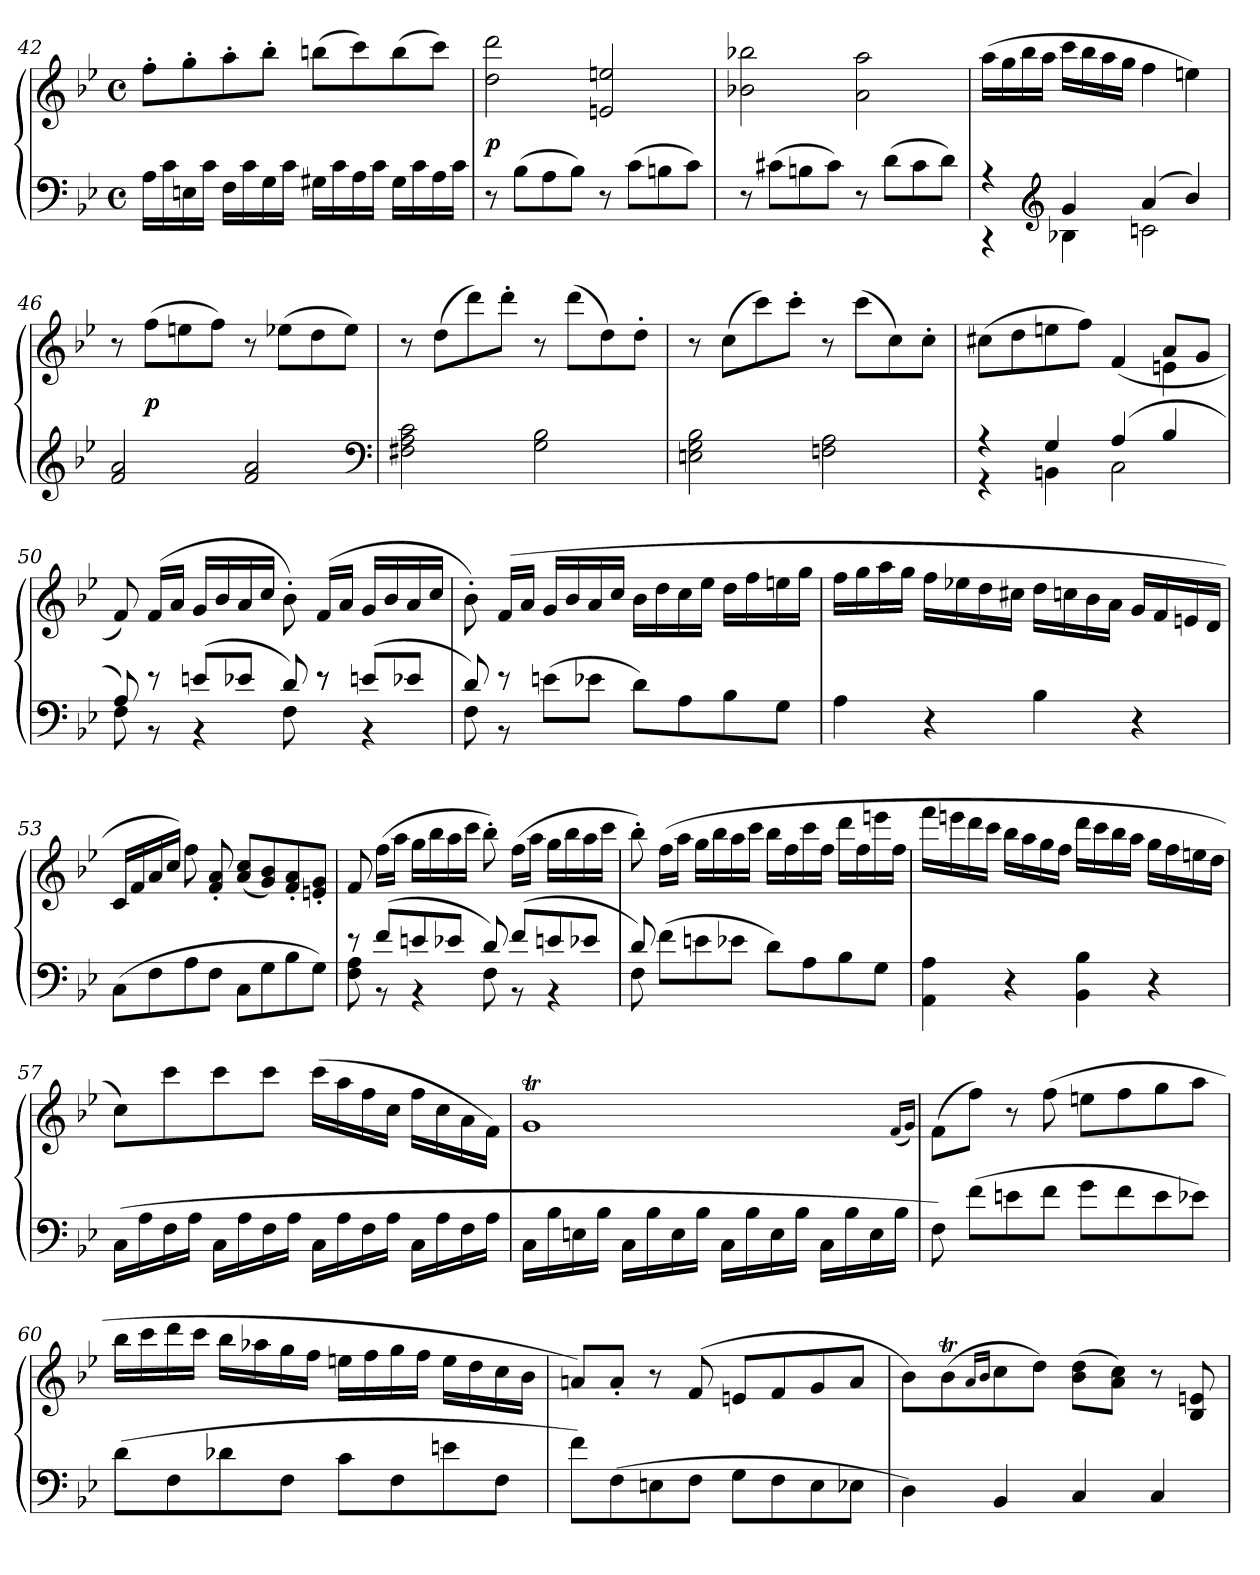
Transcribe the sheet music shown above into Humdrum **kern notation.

**kern	**kern	**dynam
*part1	*part1	*part1
*staff2	*staff1	*staff1/2
*clefF4	*clefG2	*
*k[b-e-]	*k[b-e-]	*
*M4/4	*M4/4	*
*met(c)	*met(c)	*
=42	=42	=42
16ALL	8ff'L	.
16c	.	.
16En	8gg'	.
16cJJ	.	.
16FLL	8aa'	.
16c	.	.
16G	8bb-'J	.
16cJJ	.	.
16G#XLL	(8bbnL	.
16c	.	.
16A	8ccc)	.
16cJJ	.	.
16G#LL	(8bb	.
16c	.	.
16A	8cccJ)	.
16cJJ	.	.
=43	=43	=43
8r	2dd 2ddd	p
(8B-L	.	.
8A	.	.
8B-J)	.	.
8r	2en 2een	.
(8cL	.	.
8Bn	.	.
8cJ)	.	.
=44	=44	=44
8r	2b-X 2bb-X	.
(8c#XL	.	.
8Bn	.	.
8c#J)	.	.
8r	2a 2aa	.
(8dL	.	.
8c#	.	.
8dJ)	.	.
=45	=45	=45
*^	*	*
4r	4r	(16aaLL	.
.	.	16gg	.
.	.	16bb-	.
.	.	16aaJJ	.
*clefG2	*	*	*
4g	4B-X	16cccLL	.
.	.	16bb-	.
.	.	16aa	.
.	.	16ggJJ	.
(4a	2cn	4ff	.
4b-)	.	4een)	.
*v	*v	*	*
=46	=46	=46
2f 2a	8r	.
.	(8ffL	p
.	8een	.
.	8ffJ)	.
2f 2a	8r	.
.	(8ee-XL	.
.	8dd	.
.	8ee-J)	.
*clefF4	*	*
=47	=47	=47
2F#X 2A 2c	8r	.
.	(8ddL	.
.	8ddd)	.
.	8ddd'J	.
2G 2B-	8r	.
.	(8dddL	.
.	8dd)	.
.	8dd'J	.
=48	=48	=48
2En 2G 2B-	8r	.
.	(8ccL	.
.	8ccc)	.
.	8ccc'J	.
2Fn 2A	8r	.
.	(8cccL	.
.	8cc)	.
.	8cc'J	.
=49	=49	=49
*^	*^	*
4r	4r	(8cc#XL	2.ryy	.
.	.	8dd	.	.
4G	4BBn	8een	.	.
.	.	8ffJ)	.	.
(4A	2C	(>4f	.	.
4B-	.	8aL	4en	.
.	.	8gJ	.	.
*	*	*v	*v	*
=50	=50	=50	=50
8A)	8F	8f)	.
8r	8r	(16fLL	.
.	.	16aJJ	.
(8enL	4r	16gLL	.
.	.	16b-	.
8e-XJ	.	16a	.
.	.	16ccJJ	.
8d)	8F	8b-')	.
8r	8re	(16fLL	.
.	.	16aJJ	.
(8enL	4r	16gLL	.
.	.	16b-	.
8e-XJ	.	16a	.
.	.	16ccJJ	.
=51	=51	=51	=51
8d)	8F	8b-')	.
8r	8r	(16fLL	.
.	.	16aJJ	.
2.ryy	(8enL	16gLL	.
.	.	16b-	.
.	8e-XJ	16a	.
.	.	16ccJJ	.
.	8dL)	16b-LL	.
.	.	16dd	.
.	8A	16cc	.
.	.	16ee-JJ	.
.	8B-	16ddLL	.
.	.	16ff	.
.	8GJ	16een	.
.	.	16ggJJ	.
*v	*v	*	*
=52	=52	=52
4A	16ffLL	.
.	16gg	.
.	16aa	.
.	16ggJJ	.
4r	16ffLL	.
.	16ee-X	.
.	16dd	.
.	16cc#XJJ	.
4B-	16ddLL	.
.	16ccn	.
.	16b-	.
.	16aJJ	.
4r	16gLL	.
.	16f	.
.	16en	.
.	16dJJ	.
=53	=53	=53
(8CL	16cLL	.
.	16f	.
8F	16a	.
.	16ccJJ)	.
8A	8ff	.
8FJ	8f' 8a'	.
8CL	(8a 8ccL	.
8G	8g 8b-)	.
8B-	8f' 8a'	.
8GJ)	8en' 8g'J	.
=54	=54	=54
*^	*	*
8re	8F 8A	8f	.
(8fL	8r	(16ffLL	.
.	.	16aaJJ	.
8en	4r	16ggLL	.
.	.	16bb-	.
8e-XJ	.	16aa	.
.	.	16cccJJ	.
8d)	8F	8bb-')	.
(8fL	8r	(16ffLL	.
.	.	16aaJJ	.
8en	4r	16ggLL	.
.	.	16bb-	.
8e-XJ	.	16aa	.
.	.	16cccJJ	.
=55	=55	=55	=55
8d)	8F	8bb-')	.
8ryy	(8fL	(16ffLL	.
.	.	16aaJJ	.
2.ryy	8en	16ggLL	.
.	.	16bb-	.
.	8e-XJ	16aa	.
.	.	16cccJJ	.
.	8dL)	16bb-LL	.
.	.	16ff	.
.	8A	16ccc	.
.	.	16ffJJ	.
.	8B-	16dddLL	.
.	.	16ff	.
.	8GJ	16eeen	.
.	.	16ffJJ	.
*v	*v	*	*
=56	=56	=56
4AA 4A	16fffLL	.
.	16eeen	.
.	16ddd	.
.	16cccJJ	.
4r	16bb-LL	.
.	16aa	.
.	16gg	.
.	16ffJJ	.
4BB- 4B-	16dddLL	.
.	16ccc	.
.	16bb-	.
.	16aaJJ	.
4r	16ggLL	.
.	16ff	.
.	16een	.
.	16ddJJ	.
=57	=57	=57
(16CLL	8ccL)	.
16A	.	.
16F	8ccc	.
16AJJ	.	.
16CLL	8ccc	.
16A	.	.
16F	8cccJ	.
16AJJ	.	.
16CLL	(16cccLL	.
16A	16aa	.
16F	16ff	.
16AJJ	16ccJJ	.
16CLL	16ffLL	.
16A	16cc	.
16F	16a	.
16AJJ	16fJJ)	.
=58	=58	=58
16CLL	1gT	.
16B-	.	.
16En	.	.
16B-JJ	.	.
16CLL	.	.
16B-	.	.
16E	.	.
16B-JJ	.	.
16CLL	.	.
16B-	.	.
16E	.	.
16B-JJ	.	.
16CLL	.	.
16B-	.	.
16E	.	.
16B-JJ	.	.
.	(16qfTTTLL	.
.	16qgJJ)	.
=59	=59	=59
8F)	(8fL	.
(8fL	8ffJ)	.
8en	8r	.
8fJ	(8ff	.
8gL	8eenL	.
8f	8ff	.
8e	8gg	.
8e-XJ)	8aaJ	.
=60	=60	=60
(8dL	16bb-LL	.
.	16ccc	.
8F	16ddd	.
.	16cccJJ	.
8d-X	16bb-LL	.
.	16aa-X	.
8FJ	16gg	.
.	16ffJJ	.
8cL	16eenLL	.
.	16ff	.
8F	16gg	.
.	16ffJJ	.
8en	16eeLL	.
.	16dd	.
8FJ	16cc	.
.	16b-JJ	.
=61	=61	=61
8fL)	8anL)	.
(8F	8a'J	.
8En	8r	.
8FJ	(8f	.
8GL	8enL	.
8F	8f	.
8E	8g	.
8E-XJ	8aJ	.
=62	=62	=62
4D)	8b-L)	.
.	(8b-T	.
.	16qaLL	.
.	16qb-JJ	.
4BB-	8cc	.
.	8ddJ)	.
4C	(8b- 8ddL	.
.	8a 8ccJ)	.
4C	8r	.
.	8B- 8en	.
=	=	=
*-	*-	*-
